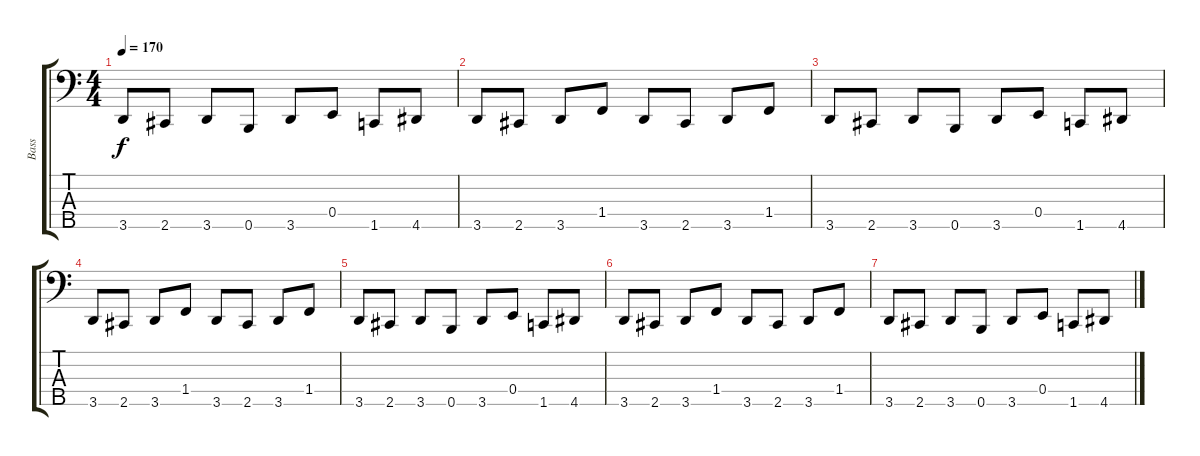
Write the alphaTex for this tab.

\track ("Bass" "Bass") {instrument electricbassfinger}
\staff {score tabs}
\tuning (G2 D2 A1 E1 B0) {hide}
\ts (4 4)
\tempo 170
\clef f4
\ks c
3.5.8{dy f} 2.5.8 3.5.8 0.5.8 3.5.8 0.4.8 1.5.8 4.5.8 |
3.5.8 2.5.8 3.5.8 1.4.8 3.5.8 2.5.8 3.5.8 1.4.8 |
3.5.8 2.5.8 3.5.8 0.5.8 3.5.8 0.4.8 1.5.8 4.5.8 |
3.5.8 2.5.8 3.5.8 1.4.8 3.5.8 2.5.8 3.5.8 1.4.8 |
3.5.8 2.5.8 3.5.8 0.5.8 3.5.8 0.4.8 1.5.8 4.5.8 |
3.5.8 2.5.8 3.5.8 1.4.8 3.5.8 2.5.8 3.5.8 1.4.8 |
3.5.8 2.5.8 3.5.8 0.5.8 3.5.8 0.4.8 1.5.8 4.5.8
